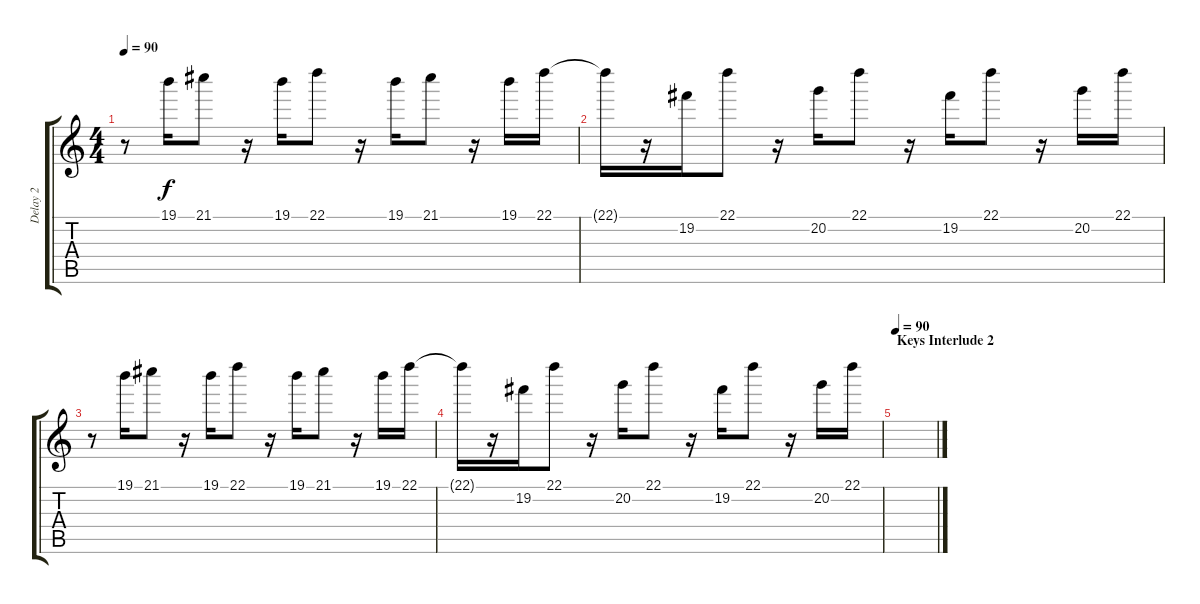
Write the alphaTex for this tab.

\track ("Delay 2" "Delay 2") {instrument overdrivenguitar}
\staff {score tabs}
\tuning (E4 B3 G3 D3 A2 E2) {hide}
\ts (4 4)
\tempo 90
\clef g2
\ks c
r.8{dy f} 19.1.16 21.1.8 r.16 19.1.16 22.1.8 r.16 19.1.16 21.1.8 r.16 19.1.16 22.1.16 |
22.1{t}.16 r.16 19.2.16 22.1.8 r.16 20.2.16 22.1.8 r.16 19.2.16 22.1.8 r.16 20.2.16 22.1.16 |
r.8 19.1.16 21.1.8 r.16 19.1.16 22.1.8 r.16 19.1.16 21.1.8 r.16 19.1.16 22.1.16 |
22.1{t}.16 r.16 19.2.16 22.1.8 r.16 20.2.16 22.1.8 r.16 19.2.16 22.1.8 r.16 20.2.16 22.1.16 |
\section ("" "Keys Interlude 2")
\tempo 90
